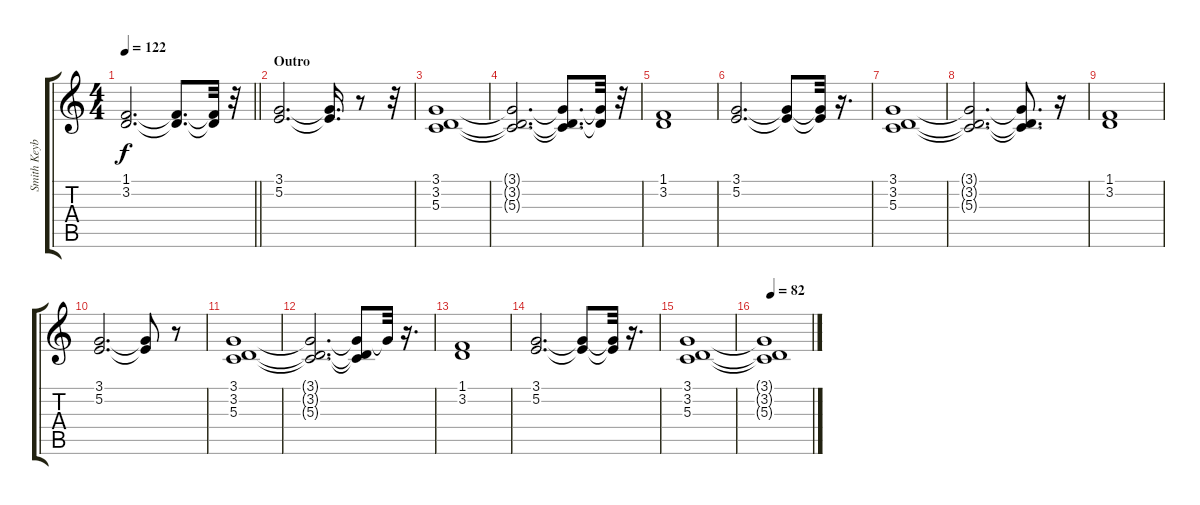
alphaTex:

\track ("Smith Keyboard" "Smith Keyb") {instrument synthstrings1}
\staff {score tabs}
\tuning (E4 B3 G3 D3 A2 E2) {hide}
\ts (4 4)
\tempo 122
\clef g2
\barLineRight lightlight
\ks c
(1.1 3.2).2{d dy f} (1.1{t} 3.2{t}).8{d} (1.1{t} 3.2{t}).32 r.32 |
\section ("" "Outro")
(3.1 5.2).2{d} (3.1{t} 5.2{t}).16{d} r.8 r.32 |
(3.1 3.2 5.3).1 |
(3.1{t} 3.2{t} 5.3{t}).2{d} (3.1{t} 3.2{t} 5.3{t}).8{d} (3.1{t} 3.2{t}).32 r.32 |
(1.1 3.2).1 |
(3.1 5.2).2{d} (3.1{t} 5.2{t}).8 (3.1{t} 5.2{t}).32 r.16{d} |
(3.1 3.2 5.3).1 |
(3.1{t} 3.2{t} 5.3{t}).2{d} (3.1{t} 3.2{t} 5.3{t}).8{d} r.16 |
(1.1 3.2).1 |
(3.1 5.2).2{d} (3.1{t} 5.2{t}).8 r.8 |
(3.1 3.2 5.3).1 |
(3.1{t} 3.2{t} 5.3{t}).2{d} (3.1{t} 3.2{t} 5.3{t}).8 3.1{t}.32 r.16{d} |
(1.1 3.2).1 |
(3.1 5.2).2{d} (3.1{t} 5.2{t}).8 (3.1{t} 5.2{t}).32 r.16{d} |
(3.1 3.2 5.3).1 |
\tempo 82
(3.1{t} 3.2{t} 5.3{t}).1
